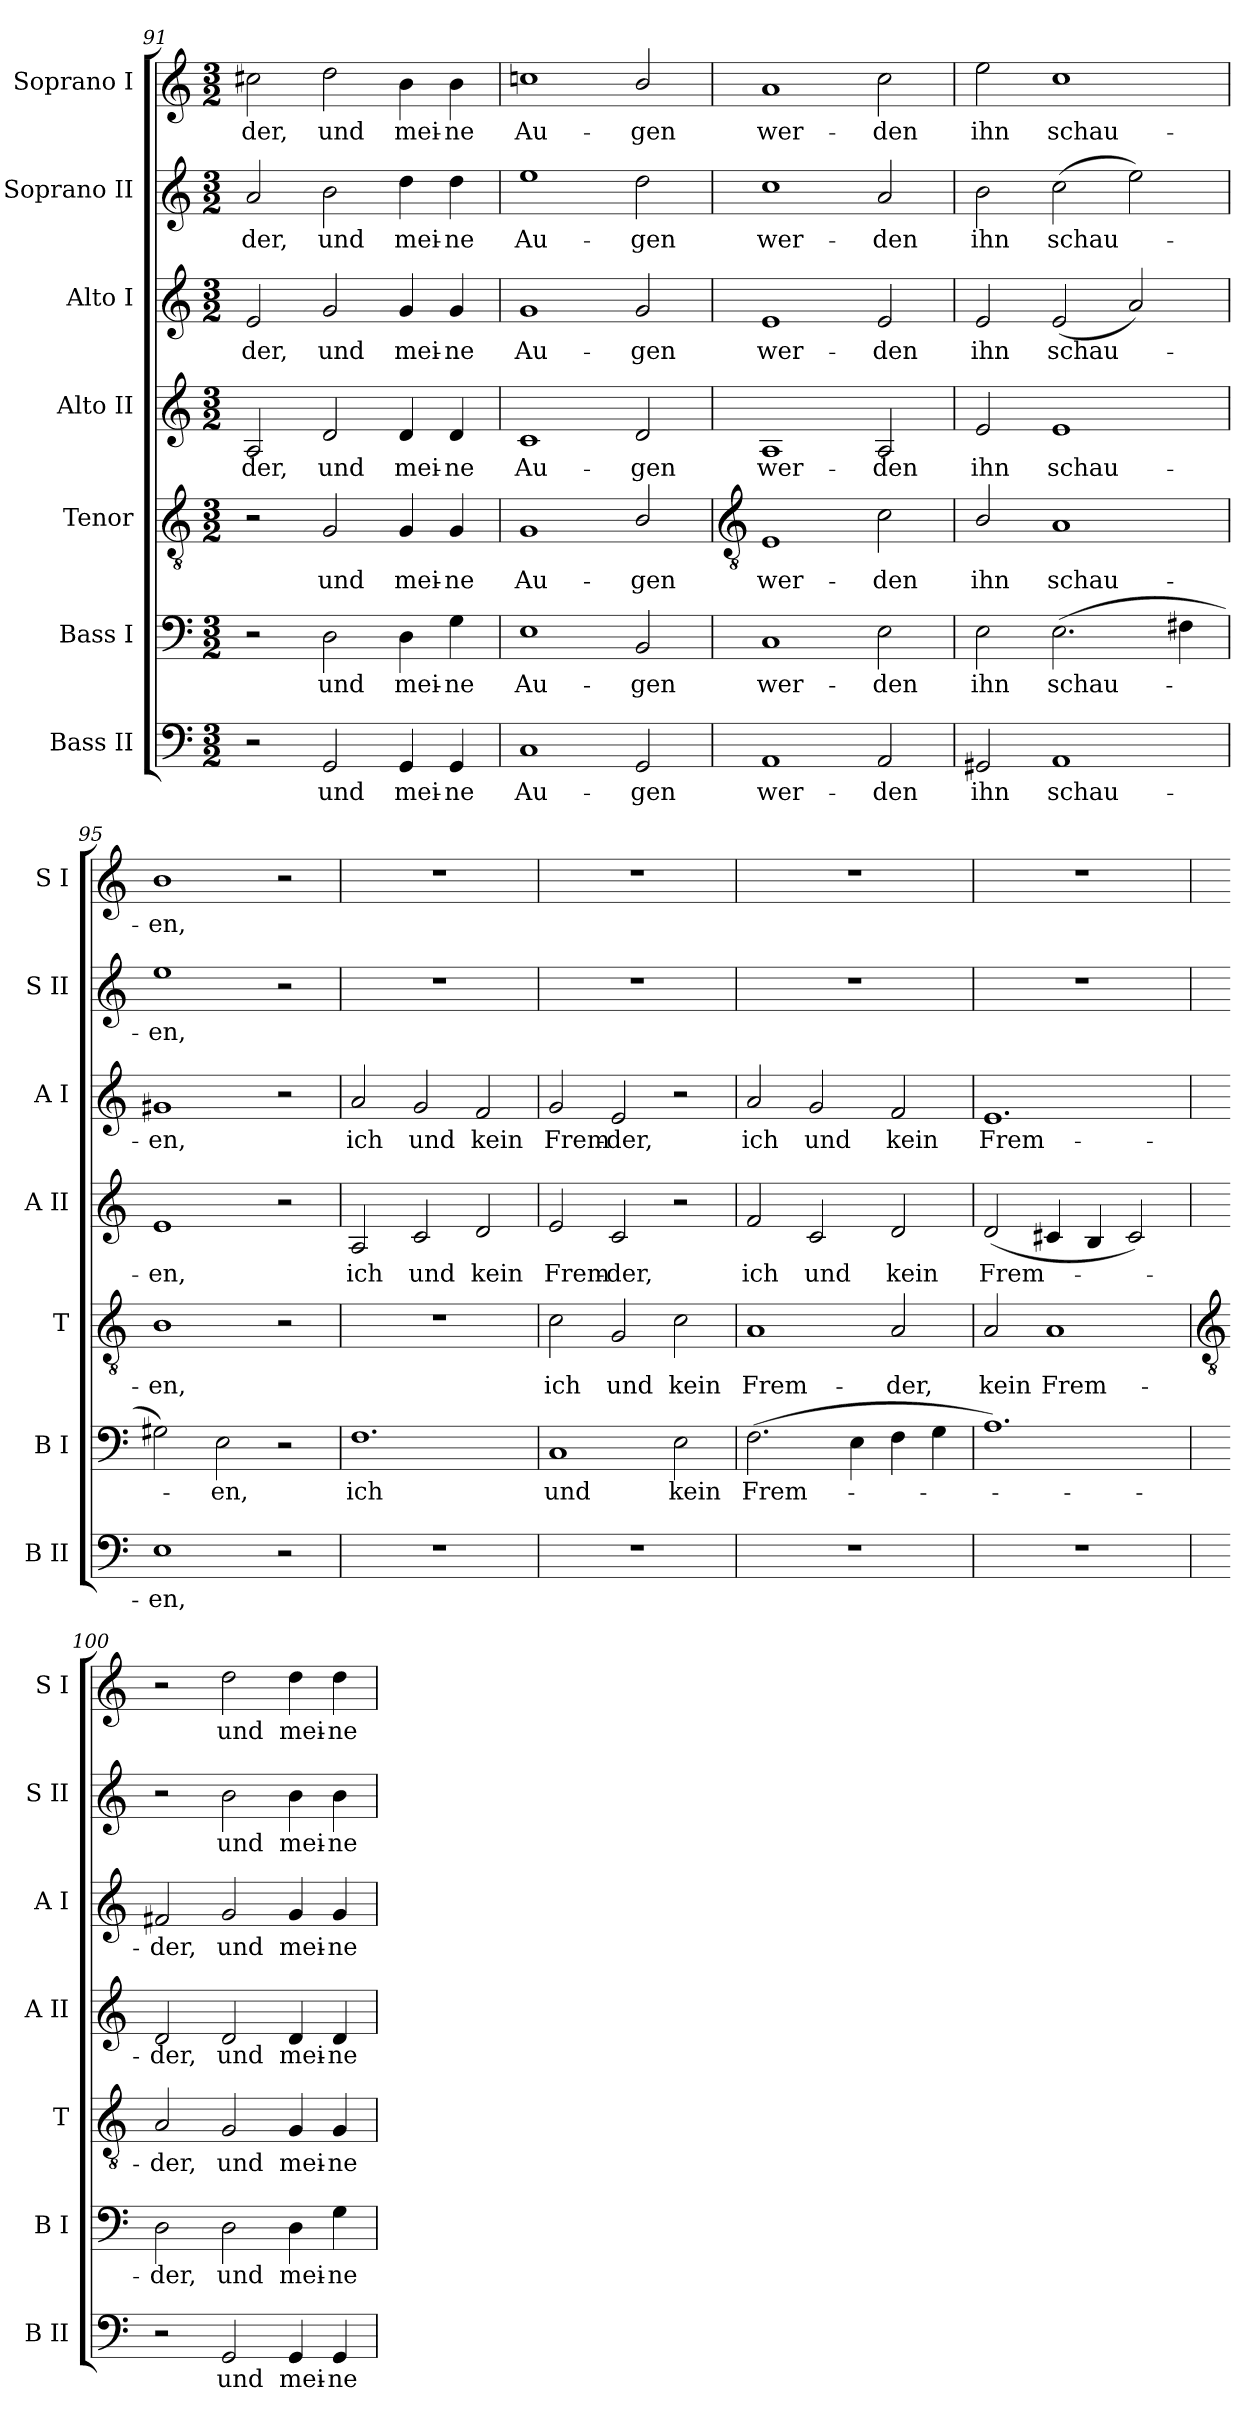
**kern	**text	**kern	**text	**kern	**text	**kern	**text	**kern	**text	**kern	**text	**kern	**text
*part7	*part7	*part6	*part6	*part5	*part5	*part4	*part4	*part3	*part3	*part2	*part2	*part1	*part1
*staff7	*staff7	*staff6	*staff6	*staff5	*staff5	*staff4	*staff4	*staff3	*staff3	*staff2	*staff2	*staff1	*staff1
*I"Bass II	*	*I"Bass I	*	*I"Tenor	*	*I"Alto II	*	*I"Alto I	*	*I"Soprano II	*	*I"Soprano I	*
*I'B II	*	*I'B I	*	*I'T	*	*I'A II	*	*I'A I	*	*I'S II	*	*I'S I	*
*clefF4	*	*clefF4	*	*clefGv2	*	*clefG2	*	*clefG2	*	*clefG2	*	*clefG2	*
*k[]	*	*k[]	*	*k[]	*	*k[]	*	*k[]	*	*k[]	*	*k[]	*
*C:	*	*C:	*	*C:	*	*C:	*	*C:	*	*C:	*	*C:	*
*M3/2	*	*M3/2	*	*M3/2	*	*M3/2	*	*M3/2	*	*M3/2	*	*M3/2	*
=91	=91	=91	=91	=91	=91	=91	=91	=91	=91	=91	=91	=91	=91
!	!	!	!	!	!	!	!LO:LY:b	!	!LO:LY:b	!	!LO:LY:b	!	!LO:LY:b
2r	.	2r	.	2r	.	2A	der,	2e	-der,	2a	der,	2cc#X	-der,
!	!LO:LY:b	!	!LO:LY:b	!	!LO:LY:b	!	!LO:LY:b	!	!LO:LY:b	!	!LO:LY:b	!	!LO:LY:b
2GG	und	2D	und	2G	und	2d	und	2g	und	2b	und	2dd	und
!	!LO:LY:b	!	!LO:LY:b	!	!LO:LY:b	!	!LO:LY:b	!	!LO:LY:b	!	!LO:LY:b	!	!LO:LY:b
4GG	mei-	4D	mei-	4G	mei-	4d	mei-	4g	mei-	4dd	mei-	4b	mei-
!	!LO:LY:b	!	!LO:LY:b	!	!LO:LY:b	!	!LO:LY:b	!	!LO:LY:b	!	!LO:LY:b	!	!LO:LY:b
4GG	-ne	4G	-ne	4G	-ne	4d	-ne	4g	-ne	4dd	-ne	4b	-ne
=92	=92	=92	=92	=92	=92	=92	=92	=92	=92	=92	=92	=92	=92
!	!LO:LY:b	!	!LO:LY:b	!	!LO:LY:b	!	!LO:LY:b	!	!LO:LY:b	!	!LO:LY:b	!	!LO:LY:b
1C	Au-	1E	Au-	1G	Au-	1c	Au-	1g	Au-	1ee	Au-	1ccn	Au-
!	!LO:LY:b	!	!LO:LY:b	!	!LO:LY:b	!	!LO:LY:b	!	!LO:LY:b	!	!LO:LY:b	!	!LO:LY:b
2GG	-gen	2BB	-gen	2B/	-gen	2d	-gen	2g	-gen	2dd	-gen	2b/	-gen
!!LO:LB:g=z
=93	=93	=93	=93	=93	=93	=93	=93	=93	=93	=93	=93	=93	=93
*	*	*	*	*clefGv2	*	*	*	*	*	*	*	*	*
!	!LO:LY:b	!	!LO:LY:b	!	!LO:LY:b	!	!LO:LY:b	!	!LO:LY:b	!	!LO:LY:b	!	!LO:LY:b
1AA	wer-	1C	wer-	1E	wer-	1A	wer-	1e	wer-	1cc	wer-	1a	wer-
!	!LO:LY:b	!	!LO:LY:b	!	!LO:LY:b	!	!LO:LY:b	!	!LO:LY:b	!	!LO:LY:b	!	!LO:LY:b
2AA	-den	2E	-den	2c	-den	2A	-den	2e	-den	2a	-den	2cc	-den
=94	=94	=94	=94	=94	=94	=94	=94	=94	=94	=94	=94	=94	=94
!	!LO:LY:b	!	!LO:LY:b	!	!LO:LY:b	!	!LO:LY:b	!	!LO:LY:b	!	!LO:LY:b	!	!LO:LY:b
2GG#X	ihn	2E	ihn	2B/	ihn	2e	ihn	2e	ihn	2b	ihn	2ee	ihn
!	!LO:LY:b	!	!LO:LY:b	!	!LO:LY:b	!	!LO:LY:b	!	!LO:LY:b	!	!LO:LY:b	!	!LO:LY:b
1AA	schau-	(>2.E	schau-	1A	schau-	1e	schau-	(<2e	schau-	(>2cc	schau-	1cc	schau-
.	.	.	.	.	.	.	.	2a)	.	2ee)	.	.	.
.	.	4F#X	.	.	.	.	.	.	.	.	.	.	.
=95	=95	=95	=95	=95	=95	=95	=95	=95	=95	=95	=95	=95	=95
!	!LO:LY:b	!	!	!	!LO:LY:b	!	!LO:LY:b	!	!LO:LY:b	!	!LO:LY:b	!	!LO:LY:b
1E	-en,	2G#X)	.	1B	-en,	1e	-en,	1g#X	en,	1ee	en,	1b	-en,
!	!	!	!LO:LY:b	!	!	!	!	!	!	!	!	!	!
.	.	2E	en,	.	.	.	.	.	.	.	.	.	.
2r	.	2r	.	2r	.	2r	.	2r	.	2r	.	2r	.
=96	=96	=96	=96	=96	=96	=96	=96	=96	=96	=96	=96	=96	=96
!LO:N:vis=1	!	!	!LO:LY:b	!LO:N:vis=1	!	!	!LO:LY:b	!	!LO:LY:b	!LO:N:vis=1	!	!LO:N:vis=1	!
1.r	.	1.F	ich	1.r	.	2A	ich	2a	ich	1.r	.	1.r	.
!	!	!	!	!	!	!	!LO:LY:b	!	!LO:LY:b	!	!	!	!
.	.	.	.	.	.	2c	und	2g	und	.	.	.	.
!	!	!	!	!	!	!	!LO:LY:b	!	!LO:LY:b	!	!	!	!
.	.	.	.	.	.	2d	kein	2f	kein	.	.	.	.
=97	=97	=97	=97	=97	=97	=97	=97	=97	=97	=97	=97	=97	=97
!LO:N:vis=1	!	!	!LO:LY:b	!	!LO:LY:b	!	!LO:LY:b	!	!LO:LY:b	!LO:N:vis=1	!	!LO:N:vis=1	!
1.r	.	1C	und	2c	ich	2e	Frem-	2g	Frem-	1.r	.	1.r	.
!	!	!	!	!	!LO:LY:b	!	!LO:LY:b	!	!LO:LY:b	!	!	!	!
.	.	.	.	2G	und	2c	-der,	2e	-der,	.	.	.	.
!	!	!	!LO:LY:b	!	!LO:LY:b	!	!	!	!	!	!	!	!
.	.	2E	kein	2c	kein	2r	.	2r	.	.	.	.	.
=98	=98	=98	=98	=98	=98	=98	=98	=98	=98	=98	=98	=98	=98
!LO:N:vis=1	!	!	!LO:LY:b	!	!LO:LY:b	!	!LO:LY:b	!	!LO:LY:b	!LO:N:vis=1	!	!LO:N:vis=1	!
1.r	.	(>2.F	Frem-	1A	Frem-	2f	ich	2a	ich	1.r	.	1.r	.
!	!	!	!	!	!	!	!LO:LY:b	!	!LO:LY:b	!	!	!	!
.	.	.	.	.	.	2c	und	2g	und	.	.	.	.
.	.	4E	.	.	.	.	.	.	.	.	.	.	.
!	!	!	!	!	!LO:LY:b	!	!LO:LY:b	!	!LO:LY:b	!	!	!	!
.	.	4F	.	2A	-der,	2d	kein	2f	kein	.	.	.	.
.	.	4G	.	.	.	.	.	.	.	.	.	.	.
=99	=99	=99	=99	=99	=99	=99	=99	=99	=99	=99	=99	=99	=99
!LO:N:vis=1	!	!	!	!	!LO:LY:b	!	!LO:LY:b	!	!LO:LY:b	!LO:N:vis=1	!	!LO:N:vis=1	!
1.r	.	1.A)	.	2A	kein	(<2d	Frem-	1.e	Frem-	1.r	.	1.r	.
!	!	!	!	!	!LO:LY:b	!	!	!	!	!	!	!	!
.	.	.	.	1A	Frem-	4c#X	.	.	.	.	.	.	.
.	.	.	.	.	.	4B	.	.	.	.	.	.	.
.	.	.	.	.	.	2c#)	.	.	.	.	.	.	.
!!LO:LB:g=z
=100	=100	=100	=100	=100	=100	=100	=100	=100	=100	=100	=100	=100	=100
*	*	*	*	*clefGv2	*	*	*	*	*	*	*	*	*
!	!	!	!LO:LY:b	!	!LO:LY:b	!	!LO:LY:b	!	!LO:LY:b	!	!	!	!
2r	.	2D	der,	2A	-der,	2d	der,	2f#X	-der,	2r	.	2r	.
!	!LO:LY:b	!	!LO:LY:b	!	!LO:LY:b	!	!LO:LY:b	!	!LO:LY:b	!	!LO:LY:b	!	!LO:LY:b
2GG	und	2D	und	2G	und	2d	und	2g	und	2b	und	2dd	und
!	!LO:LY:b	!	!LO:LY:b	!	!LO:LY:b	!	!LO:LY:b	!	!LO:LY:b	!	!LO:LY:b	!	!LO:LY:b
4GG	mei-	4D	mei-	4G	mei-	4d	mei-	4g	mei-	4b	mei-	4dd	mei-
!	!LO:LY:b	!	!LO:LY:b	!	!LO:LY:b	!	!LO:LY:b	!	!LO:LY:b	!	!LO:LY:b	!	!LO:LY:b
4GG	-ne	4G	-ne	4G	-ne	4d	-ne	4g	-ne	4b	-ne	4dd	-ne
=	=	=	=	=	=	=	=	=	=	=	=	=	=
*-	*-	*-	*-	*-	*-	*-	*-	*-	*-	*-	*-	*-	*-
